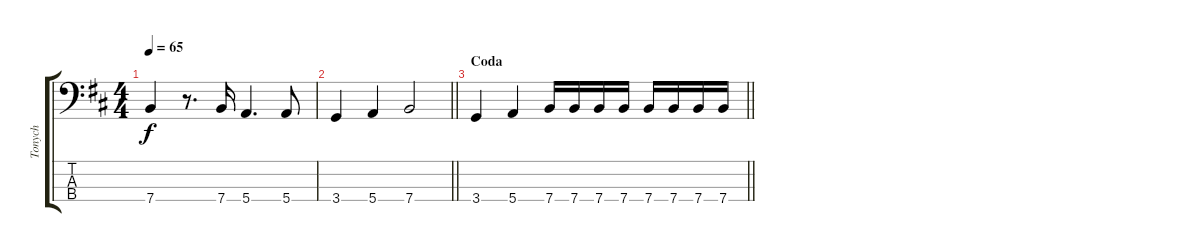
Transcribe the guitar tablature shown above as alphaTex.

\track ("Tonych" "Tonych") {instrument electricbassfinger}
\staff {score tabs}
\tuning (G2 D2 A1 E1) {hide}
\ts (4 4)
\tempo 65
\clef f4
\ks d
7.4.4{dy f} r.8{d} 7.4.16 5.4.4{d} 5.4.8 |
\barLineRight lightlight
3.4.4 5.4.4 7.4.2 |
\section ("" "Coda")
\barLineRight lightlight
3.4.4 5.4.4 7.4.16 7.4.16 7.4.16 7.4.16 7.4.16 7.4.16 7.4.16 7.4.16
